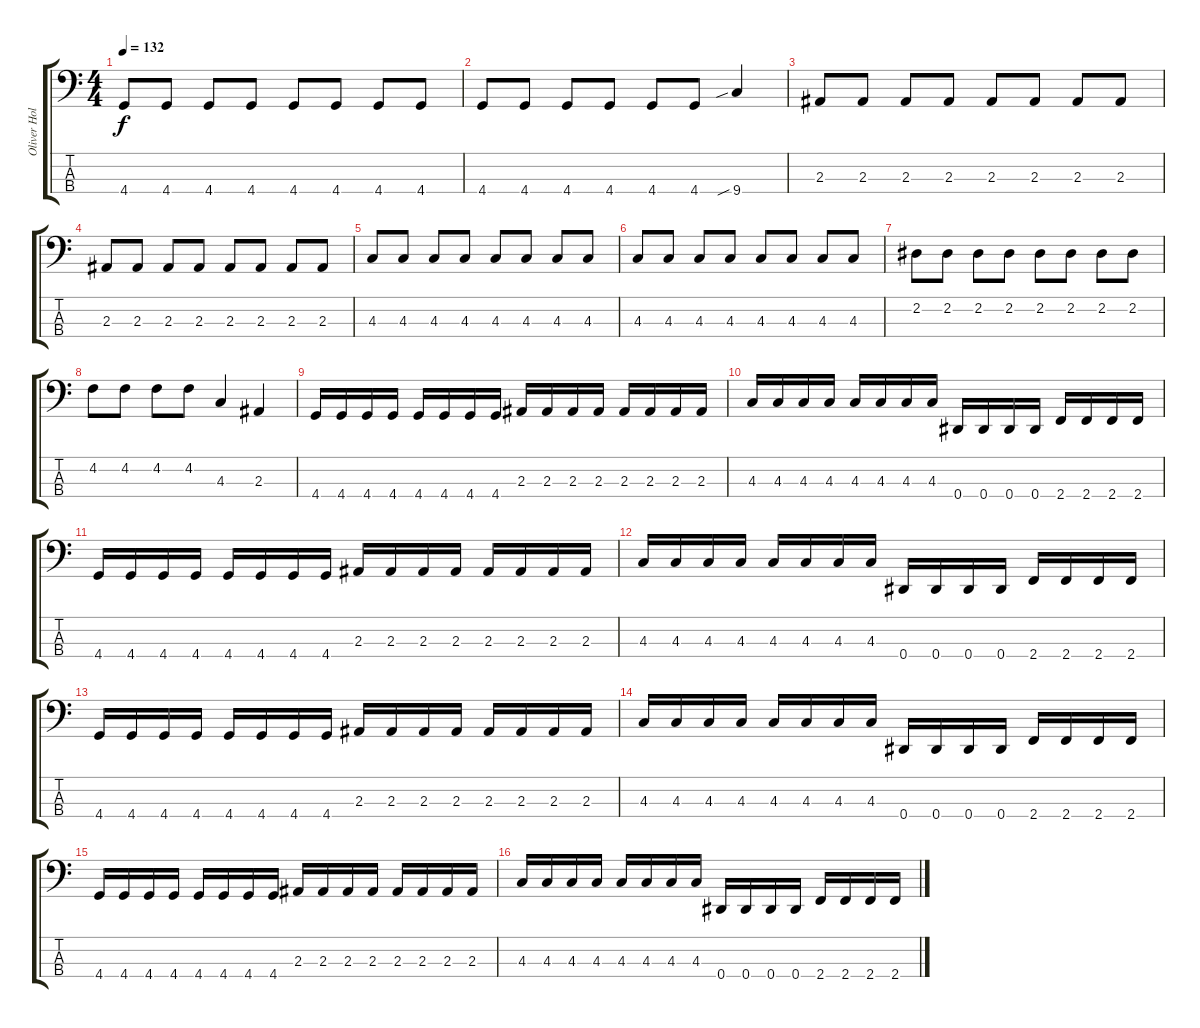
\track ("Oliver Holzwarth" "Oliver Hol") {instrument slapbass2}
\staff {score tabs}
\tuning (Gb2 Db2 Ab1 Eb1) {hide}
\ts (4 4)
\tempo 132
\clef f4
\ks c
4.4.8{dy f} 4.4.8 4.4.8 4.4.8 4.4.8 4.4.8 4.4.8 4.4.8 |
4.4.8 4.4.8 4.4.8 4.4.8 4.4.8 4.4.8 9.4{sib}.4 |
2.3.8 2.3.8 2.3.8 2.3.8 2.3.8 2.3.8 2.3.8 2.3.8 |
2.3.8 2.3.8 2.3.8 2.3.8 2.3.8 2.3.8 2.3.8 2.3.8 |
4.3.8 4.3.8 4.3.8 4.3.8 4.3.8 4.3.8 4.3.8 4.3.8 |
4.3.8 4.3.8 4.3.8 4.3.8 4.3.8 4.3.8 4.3.8 4.3.8 |
2.2.8 2.2.8 2.2.8 2.2.8 2.2.8 2.2.8 2.2.8 2.2.8 |
4.2.8 4.2.8 4.2.8 4.2.8 4.3.4 2.3.4 |
4.4.16 4.4.16 4.4.16 4.4.16 4.4.16 4.4.16 4.4.16 4.4.16 2.3.16 2.3.16 2.3.16 2.3.16 2.3.16 2.3.16 2.3.16 2.3.16 |
4.3.16 4.3.16 4.3.16 4.3.16 4.3.16 4.3.16 4.3.16 4.3.16 0.4.16 0.4.16 0.4.16 0.4.16 2.4.16 2.4.16 2.4.16 2.4.16 |
4.4.16 4.4.16 4.4.16 4.4.16 4.4.16 4.4.16 4.4.16 4.4.16 2.3.16 2.3.16 2.3.16 2.3.16 2.3.16 2.3.16 2.3.16 2.3.16 |
4.3.16 4.3.16 4.3.16 4.3.16 4.3.16 4.3.16 4.3.16 4.3.16 0.4.16 0.4.16 0.4.16 0.4.16 2.4.16 2.4.16 2.4.16 2.4.16 |
4.4.16 4.4.16 4.4.16 4.4.16 4.4.16 4.4.16 4.4.16 4.4.16 2.3.16 2.3.16 2.3.16 2.3.16 2.3.16 2.3.16 2.3.16 2.3.16 |
4.3.16 4.3.16 4.3.16 4.3.16 4.3.16 4.3.16 4.3.16 4.3.16 0.4.16 0.4.16 0.4.16 0.4.16 2.4.16 2.4.16 2.4.16 2.4.16 |
4.4.16 4.4.16 4.4.16 4.4.16 4.4.16 4.4.16 4.4.16 4.4.16 2.3.16 2.3.16 2.3.16 2.3.16 2.3.16 2.3.16 2.3.16 2.3.16 |
4.3.16 4.3.16 4.3.16 4.3.16 4.3.16 4.3.16 4.3.16 4.3.16 0.4.16 0.4.16 0.4.16 0.4.16 2.4.16 2.4.16 2.4.16 2.4.16
